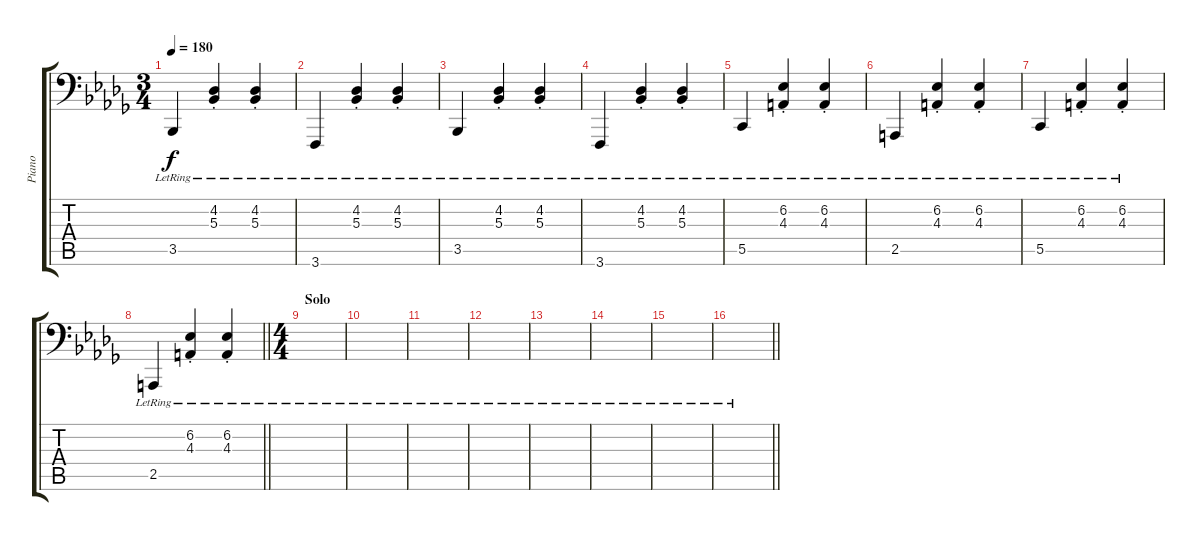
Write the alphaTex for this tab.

\track ("Piano" "Piano") {instrument acousticgrandpiano}
\staff {score tabs}
\tuning (D3 A2 F2 C2 G1 D1) {hide}
\ts (3 4)
\tempo 180
\clef f4
\ks bbminor
3.5{lr}.4{dy f} (4.2{lr} 5.3{st lr}).4 (4.2{lr} 5.3{st lr}).4 |
3.6{lr}.4 (4.2{lr} 5.3{st lr}).4 (4.2{lr} 5.3{st lr}).4 |
3.5{lr}.4 (4.2{lr} 5.3{st lr}).4 (4.2{lr} 5.3{st lr}).4 |
3.6{lr}.4 (4.2{lr} 5.3{st lr}).4 (4.2{lr} 5.3{st lr}).4 |
5.5{lr}.4 (6.2{lr} 4.3{st lr}).4 (6.2{lr} 4.3{st lr}).4 |
2.5{lr}.4 (6.2{lr} 4.3{st lr}).4 (6.2{lr} 4.3{st lr}).4 |
5.5{lr}.4 (6.2{lr} 4.3{st lr}).4 (6.2{lr} 4.3{st lr}).4 |
\barLineRight lightlight
2.5{lr}.4 (6.2{lr} 4.3{st lr}).4 (6.2{lr} 4.3{st lr}).4 |
\ts (4 4)
\section ("" "Solo")
|
|
|
|
|
|
|
\barLineRight lightlight
